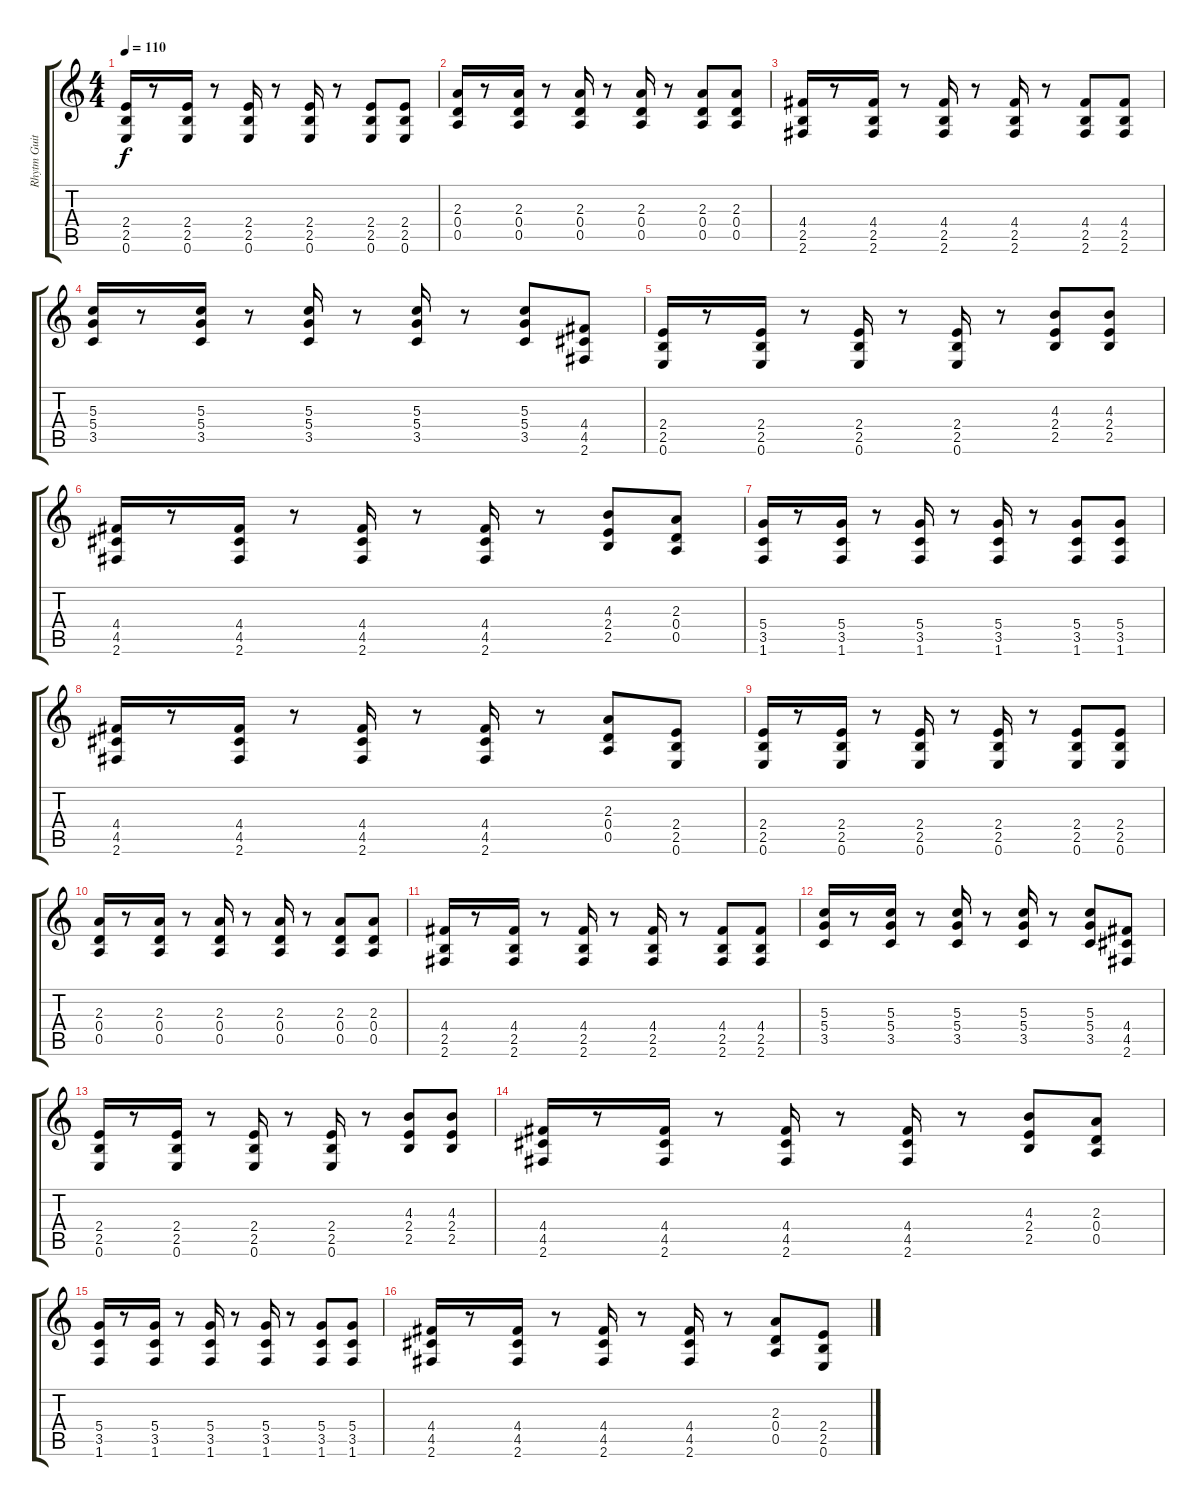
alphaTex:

\track ("Rhytm Guitar" "Rhytm Guit") {instrument distortionguitar}
\staff {score tabs}
\tuning (E4 B3 G3 D3 A2 E2) {hide}
\ts (4 4)
\tempo 110
\clef g2
\ks c
(2.4 2.5 0.6).16{dy f} r.8 (2.4 2.5 0.6).16 r.8 (2.4 2.5 0.6).16 r.8 (2.4 2.5 0.6).16 r.8 (2.4 2.5 0.6).8 (2.4 2.5 0.6).8 |
(2.3 0.4 0.5).16 r.8 (2.3 0.4 0.5).16 r.8 (2.3 0.4 0.5).16 r.8 (2.3 0.4 0.5).16 r.8 (2.3 0.4 0.5).8 (2.3 0.4 0.5).8 |
(4.4 2.5 2.6).16 r.8 (4.4 2.5 2.6).16 r.8 (4.4 2.5 2.6).16 r.8 (4.4 2.5 2.6).16 r.8 (4.4 2.5 2.6).8 (4.4 2.5 2.6).8 |
(5.3 5.4 3.5).16 r.8 (5.3 5.4 3.5).16 r.8 (5.3 5.4 3.5).16 r.8 (5.3 5.4 3.5).16 r.8 (5.3 5.4 3.5).8 (4.4 4.5 2.6).8 |
(2.4 2.5 0.6).16 r.8 (2.4 2.5 0.6).16 r.8 (2.4 2.5 0.6).16 r.8 (2.4 2.5 0.6).16 r.8 (4.3 2.4 2.5).8 (4.3 2.4 2.5).8 |
(4.4 4.5 2.6).16 r.8 (4.4 4.5 2.6).16 r.8 (4.4 4.5 2.6).16 r.8 (4.4 4.5 2.6).16 r.8 (4.3 2.4 2.5).8 (2.3 0.4 0.5).8 |
(5.4 3.5 1.6).16 r.8 (5.4 3.5 1.6).16 r.8 (5.4 3.5 1.6).16 r.8 (5.4 3.5 1.6).16 r.8 (5.4 3.5 1.6).8 (5.4 3.5 1.6).8 |
(4.4 4.5 2.6).16 r.8 (4.4 4.5 2.6).16 r.8 (4.4 4.5 2.6).16 r.8 (4.4 4.5 2.6).16 r.8 (2.3 0.4 0.5).8 (2.4 2.5 0.6).8 |
(2.4 2.5 0.6).16 r.8 (2.4 2.5 0.6).16 r.8 (2.4 2.5 0.6).16 r.8 (2.4 2.5 0.6).16 r.8 (2.4 2.5 0.6).8 (2.4 2.5 0.6).8 |
(2.3 0.4 0.5).16 r.8 (2.3 0.4 0.5).16 r.8 (2.3 0.4 0.5).16 r.8 (2.3 0.4 0.5).16 r.8 (2.3 0.4 0.5).8 (2.3 0.4 0.5).8 |
(4.4 2.5 2.6).16 r.8 (4.4 2.5 2.6).16 r.8 (4.4 2.5 2.6).16 r.8 (4.4 2.5 2.6).16 r.8 (4.4 2.5 2.6).8 (4.4 2.5 2.6).8 |
(5.3 5.4 3.5).16 r.8 (5.3 5.4 3.5).16 r.8 (5.3 5.4 3.5).16 r.8 (5.3 5.4 3.5).16 r.8 (5.3 5.4 3.5).8 (4.4 4.5 2.6).8 |
(2.4 2.5 0.6).16 r.8 (2.4 2.5 0.6).16 r.8 (2.4 2.5 0.6).16 r.8 (2.4 2.5 0.6).16 r.8 (4.3 2.4 2.5).8 (4.3 2.4 2.5).8 |
(4.4 4.5 2.6).16 r.8 (4.4 4.5 2.6).16 r.8 (4.4 4.5 2.6).16 r.8 (4.4 4.5 2.6).16 r.8 (4.3 2.4 2.5).8 (2.3 0.4 0.5).8 |
(5.4 3.5 1.6).16 r.8 (5.4 3.5 1.6).16 r.8 (5.4 3.5 1.6).16 r.8 (5.4 3.5 1.6).16 r.8 (5.4 3.5 1.6).8 (5.4 3.5 1.6).8 |
(4.4 4.5 2.6).16 r.8 (4.4 4.5 2.6).16 r.8 (4.4 4.5 2.6).16 r.8 (4.4 4.5 2.6).16 r.8 (2.3 0.4 0.5).8 (2.4 2.5 0.6).8
